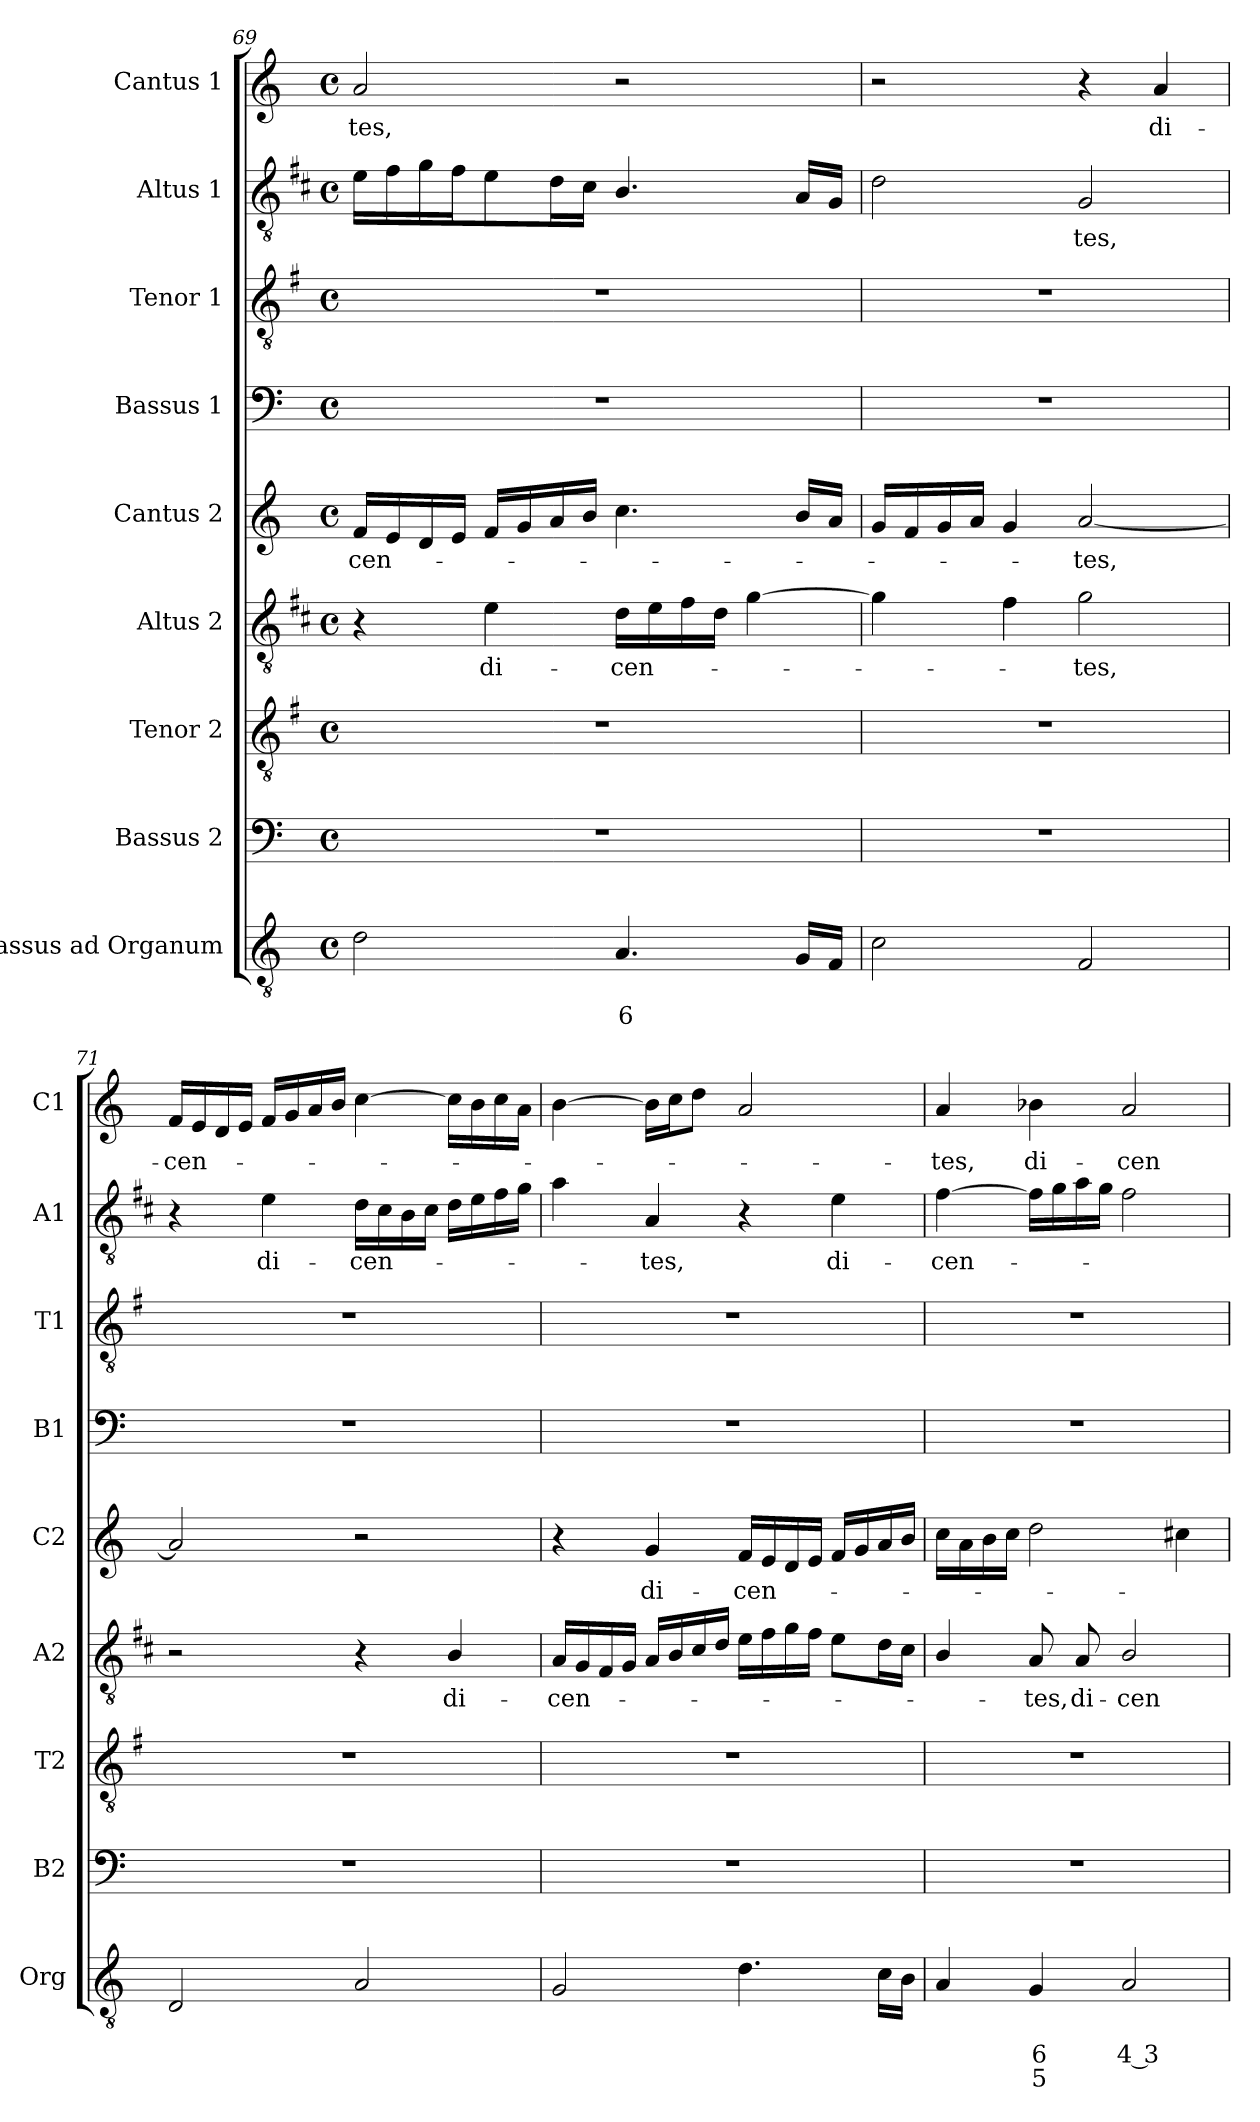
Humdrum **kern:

**kern	**text	**text	**text	**kern	**kern	**kern	**text	**kern	**text	**kern	**kern	**kern	**text	**kern	**text
*part9	*part9	*part9	*part9	*part8	*part7	*part6	*part6	*part5	*part5	*part4	*part3	*part2	*part2	*part1	*part1
*staff9	*staff9	*staff9	*staff9	*staff8	*staff7	*staff6	*staff6	*staff5	*staff5	*staff4	*staff3	*staff2	*staff2	*staff1	*staff1
*I"Bassus ad Organum	*	*	*	*I"Bassus 2	*I"Tenor 2	*I"Altus 2	*	*I"Cantus 2	*	*I"Bassus 1	*I"Tenor 1	*I"Altus 1	*	*I"Cantus 1	*
*I'Org	*	*	*	*I'B2	*I'T2	*I'A2	*	*I'C2	*	*I'B1	*I'T1	*I'A1	*	*I'C1	*
*clefGv2	*	*	*	*clefF4	*clefGv2	*clefGv2	*	*clefG2	*	*clefF4	*clefGv2	*clefGv2	*	*clefG2	*
*	*	*	*	*	*ITrd4c7	*ITrd1c2	*	*	*	*	*ITrd4c7	*ITrd1c2	*	*	*
*k[]	*	*	*	*k[]	*k[]	*k[]	*	*k[]	*	*k[]	*k[]	*k[]	*	*k[]	*
*C:	*	*	*	*C:	*C:	*C:	*	*C:	*	*C:	*C:	*C:	*	*C:	*
*M4/4	*	*	*	*M4/4	*M4/4	*M4/4	*	*M4/4	*	*M4/4	*M4/4	*M4/4	*	*M4/4	*
*met(c)	*	*	*	*met(c)	*met(c)	*met(c)	*	*met(c)	*	*met(c)	*met(c)	*met(c)	*	*met(c)	*
=69	=69	=69	=69	=69	=69	=69	=69	=69	=69	=69	=69	=69	=69	=69	=69
!	!	!	!	!	!	!	!	!	!LO:LY:b	!	!	!	!	!	!LO:LY:b
2d\	.	.	.	1r	1r	4r	.	16f/LL	-cen-	1r	1r	16d\LL	.	2a/	-tes,
.	.	.	.	.	.	.	.	16e/	.	.	.	16e\	.	.	.
.	.	.	.	.	.	.	.	16d/	.	.	.	16f\	.	.	.
.	.	.	.	.	.	.	.	16e/JJ	.	.	.	16e\J	.	.	.
!	!	!	!	!	!	!	!LO:LY:b	!	!	!	!	!	!	!	!
.	.	.	.	.	.	4d\	di-	16f/LL	.	.	.	8d\	.	.	.
.	.	.	.	.	.	.	.	16g/	.	.	.	.	.	.	.
.	.	.	.	.	.	.	.	16a/	.	.	.	16c\L	.	.	.
.	.	.	.	.	.	.	.	16b/JJ	.	.	.	16B\JJ	.	.	.
!	!	!LO:LY:b	!	!	!	!	!LO:LY:b	!	!	!	!	!	!	!	!
4.A/	.	6	.	.	.	16c\LL	-cen-	4.cc\	.	.	.	4.A/	.	2r	.
.	.	.	.	.	.	16d\	.	.	.	.	.	.	.	.	.
.	.	.	.	.	.	16e\	.	.	.	.	.	.	.	.	.
.	.	.	.	.	.	16c\JJ	.	.	.	.	.	.	.	.	.
.	.	.	.	.	.	[4f\	.	.	.	.	.	.	.	.	.
16G/LL	.	.	.	.	.	.	.	16b/LL	.	.	.	16G/LL	.	.	.
16F/JJ	.	.	.	.	.	.	.	16a/JJ	.	.	.	16F/JJ	.	.	.
=70	=70	=70	=70	=70	=70	=70	=70	=70	=70	=70	=70	=70	=70	=70	=70
2c\	.	.	.	1r	1r	4f\]	.	16g/LL	.	1r	1r	2c\	.	2r	.
.	.	.	.	.	.	.	.	16f/	.	.	.	.	.	.	.
.	.	.	.	.	.	.	.	16g/	.	.	.	.	.	.	.
.	.	.	.	.	.	.	.	16a/JJ	.	.	.	.	.	.	.
.	.	.	.	.	.	4e\	.	4g/	.	.	.	.	.	.	.
!	!	!	!	!	!	!	!LO:LY:b	!	!LO:LY:b	!	!	!	!LO:LY:b	!	!
2F/	.	.	.	.	.	2f\	-tes,	[2a/	-tes,	.	.	2F/	-tes,	4r	.
!	!	!	!	!	!	!	!	!	!	!	!	!	!	!	!LO:LY:b
.	.	.	.	.	.	.	.	.	.	.	.	.	.	4a/	di-
!!LO:LB:g=z
=71	=71	=71	=71	=71	=71	=71	=71	=71	=71	=71	=71	=71	=71	=71	=71
!	!	!	!	!	!	!	!	!	!	!	!	!	!	!	!LO:LY:b
2D/	.	.	.	1r	1r	2r	.	2a/]	.	1r	1r	4r	.	16f/LL	-cen-
.	.	.	.	.	.	.	.	.	.	.	.	.	.	16e/	.
.	.	.	.	.	.	.	.	.	.	.	.	.	.	16d/	.
.	.	.	.	.	.	.	.	.	.	.	.	.	.	16e/JJ	.
!	!	!	!	!	!	!	!	!	!	!	!	!	!LO:LY:b	!	!
.	.	.	.	.	.	.	.	.	.	.	.	4d\	di-	16f/LL	.
.	.	.	.	.	.	.	.	.	.	.	.	.	.	16g/	.
.	.	.	.	.	.	.	.	.	.	.	.	.	.	16a/	.
.	.	.	.	.	.	.	.	.	.	.	.	.	.	16b/JJ	.
!	!	!	!	!	!	!	!	!	!	!	!	!	!LO:LY:b	!	!
2A/	.	.	.	.	.	4r	.	2r	.	.	.	16c\LL	-cen-	[4cc\	.
.	.	.	.	.	.	.	.	.	.	.	.	16B\	.	.	.
.	.	.	.	.	.	.	.	.	.	.	.	16A\	.	.	.
.	.	.	.	.	.	.	.	.	.	.	.	16B\JJ	.	.	.
!	!	!	!	!	!	!	!LO:LY:b	!	!	!	!	!	!	!	!
.	.	.	.	.	.	4A/	di-	.	.	.	.	16c\LL	.	16cc\LL]	.
.	.	.	.	.	.	.	.	.	.	.	.	16d\	.	16b\	.
.	.	.	.	.	.	.	.	.	.	.	.	16e\	.	16cc\	.
.	.	.	.	.	.	.	.	.	.	.	.	16f\JJ	.	16a\JJ	.
=72	=72	=72	=72	=72	=72	=72	=72	=72	=72	=72	=72	=72	=72	=72	=72
!	!	!	!	!	!	!	!LO:LY:b	!	!	!	!	!	!	!	!
2G/	.	.	.	1r	1r	16G/LL	-cen-	4r	.	1r	1r	4g\	.	[4b\	.
.	.	.	.	.	.	16F/	.	.	.	.	.	.	.	.	.
.	.	.	.	.	.	16E/	.	.	.	.	.	.	.	.	.
.	.	.	.	.	.	16F/JJ	.	.	.	.	.	.	.	.	.
!	!	!	!	!	!	!	!	!	!LO:LY:b	!	!	!	!LO:LY:b	!	!
.	.	.	.	.	.	16G/LL	.	4g/	di-	.	.	4G/	-tes,	16b\LL]	.
.	.	.	.	.	.	16A/	.	.	.	.	.	.	.	16cc\J	.
.	.	.	.	.	.	16B/	.	.	.	.	.	.	.	8dd\J	.
.	.	.	.	.	.	16c/JJ	.	.	.	.	.	.	.	.	.
!	!	!	!	!	!	!	!	!	!LO:LY:b	!	!	!	!	!	!
4.d\	.	.	.	.	.	16d\LL	.	16f/LL	-cen-	.	.	4r	.	2a/	.
.	.	.	.	.	.	16e\	.	16e/	.	.	.	.	.	.	.
.	.	.	.	.	.	16f\	.	16d/	.	.	.	.	.	.	.
.	.	.	.	.	.	16e\JJ	.	16e/JJ	.	.	.	.	.	.	.
!	!	!	!	!	!	!	!	!	!	!	!	!	!LO:LY:b	!	!
.	.	.	.	.	.	8d\L	.	16f/LL	.	.	.	4d\	di-	.	.
.	.	.	.	.	.	.	.	16g/	.	.	.	.	.	.	.
16c\LL	.	.	.	.	.	16c\L	.	16a/	.	.	.	.	.	.	.
16B\JJ	.	.	.	.	.	16B\JJ	.	16b/JJ	.	.	.	.	.	.	.
=73	=73	=73	=73	=73	=73	=73	=73	=73	=73	=73	=73	=73	=73	=73	=73
!	!	!	!	!	!	!	!	!	!	!	!	!	!LO:LY:b	!	!LO:LY:b
4A/	.	.	.	1r	1r	4A/	.	16cc\LL	.	1r	1r	[4e\	-cen-	4a/	-tes,
.	.	.	.	.	.	.	.	16a\	.	.	.	.	.	.	.
.	.	.	.	.	.	.	.	16b\	.	.	.	.	.	.	.
.	.	.	.	.	.	.	.	16cc\JJ	.	.	.	.	.	.	.
!	!	!LO:LY:b	!LO:LY:b	!	!	!	!LO:LY:b	!	!	!	!	!	!	!	!LO:LY:b
4G/	.	6	5	.	.	8G/	-tes,	2dd\	.	.	.	16e\LL]	.	4b-X\	di-
.	.	.	.	.	.	.	.	.	.	.	.	16f\	.	.	.
!	!	!	!	!	!	!	!LO:LY:b	!	!	!	!	!	!	!	!
.	.	.	.	.	.	8G/	di-	.	.	.	.	16g\	.	.	.
.	.	.	.	.	.	.	.	.	.	.	.	16f\JJ	.	.	.
!	!	!LO:LY:b	!	!	!	!	!LO:LY:b	!	!	!	!	!	!	!	!LO:LY:b
2A/	.	4 3	.	.	.	2A/	-cen-	.	.	.	.	2e\	.	2a/	-cen-
.	.	.	.	.	.	.	.	4cc#X\	.	.	.	.	.	.	.
=	=	=	=	=	=	=	=	=	=	=	=	=	=	=	=
*-	*-	*-	*-	*-	*-	*-	*-	*-	*-	*-	*-	*-	*-	*-	*-
